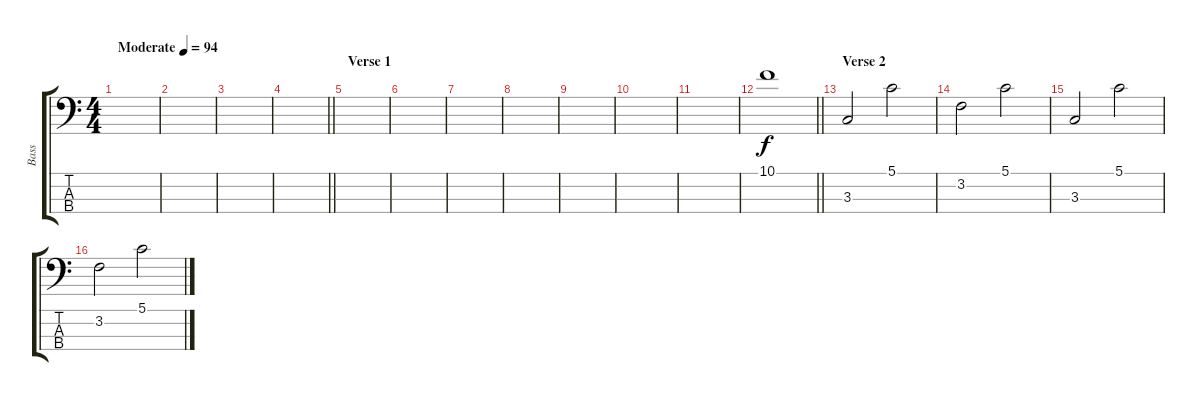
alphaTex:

\track ("Bass" "Bass") {instrument electricbassfinger}
\staff {score tabs}
\tuning (G2 D2 A1 E1) {hide}
\ts (4 4)
\tempo (94 "Moderate")
\clef f4
\ks c
|
|
|
\barLineRight lightlight
|
\section ("" "Verse 1")
|
|
|
|
|
|
|
\barLineRight lightlight
10.1.1 |
\section ("" "Verse 2")
3.3.2 5.1.2 |
3.2.2 5.1.2 |
3.3.2 5.1.2 |
3.2.2 5.1.2
